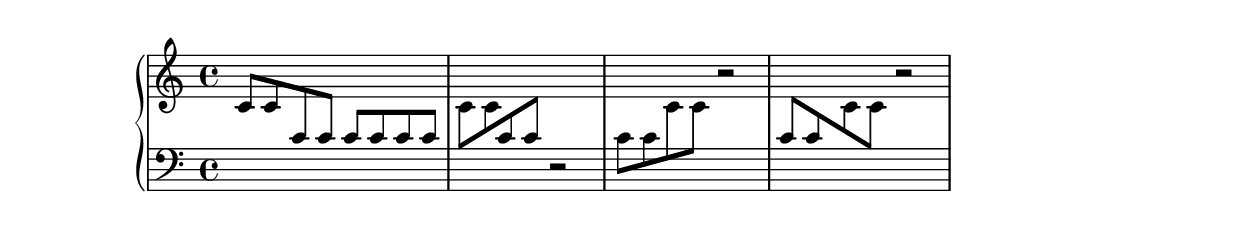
\version "1.7.16"
\header{
texidoc="
Beams can be typeset over fixed distance aligned staves, beam
beautification doesn't really work, but knees do. Beams should be
behave well, wherever the switching point is.
"
}
\score{
	\context PianoStaff <
	\context Staff=one \notes\relative c'{
		\stemUp [c8 c \translator Staff=two \stemUp c c]
		[c c c c]
		\translator Staff=one
		\stemDown [c8 c \translator Staff=two \stemUp c c]
		r2
		\stemDown [c8 c \translator Staff=one \stemDown c c]
		r2
		\translator Staff=two
		\stemUp [c8 c \translator Staff=one \stemDown c c]
		r2
	}
	\context Staff=two \notes\relative c'{
		\clef bass
		s1
		s1
		s1
		s1
	}
	>
}


%% new-chords-done %%